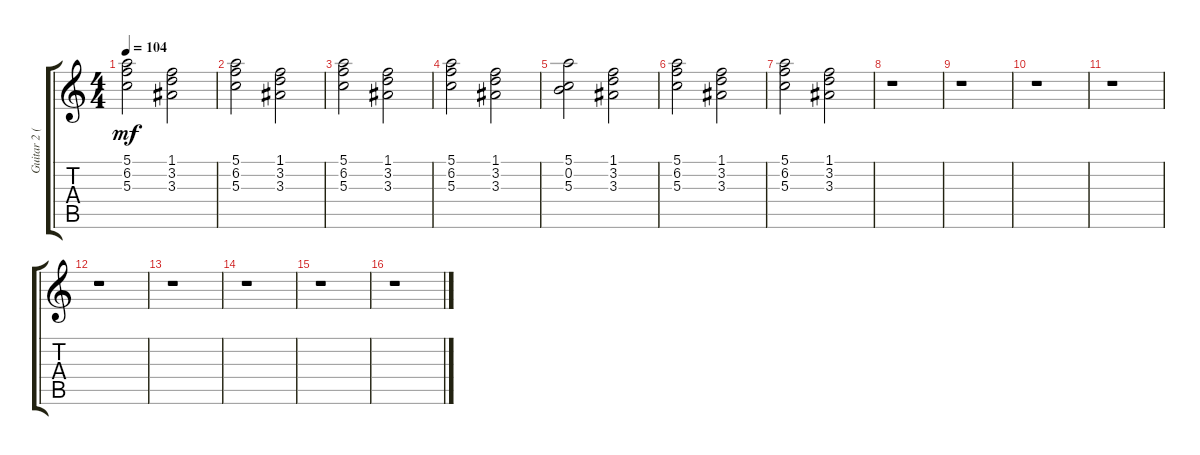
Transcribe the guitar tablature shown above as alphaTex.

\track ("Guitar 2 (Rythm)" "Guitar 2 (") {instrument overdrivenguitar}
\staff {score tabs}
\tuning (E4 B3 G3 D3 A2 E2) {hide}
\ts (4 4)
\tempo 104
\clef g2
\ks c
(5.1 6.2 5.3).2{dy mf volume 5} (1.1 3.2 3.3).2{volume 4} |
(5.1 6.2 5.3).2{volume 4} (1.1 3.2 3.3).2{volume 4} |
(5.1 6.2 5.3).2{volume 3} (1.1 3.2 3.3).2{volume 3} |
(5.1 6.2 5.3).2{volume 2} (1.1 3.2 3.3).2{volume 2} |
(5.1 0.2 5.3).2{volume 2} (1.1 3.2 3.3).2{volume 1} |
(5.1 6.2 5.3).2{volume 1} (1.1 3.2 3.3).2{volume 0} |
(5.1 6.2 5.3).2{volume 1} (1.1 3.2 3.3).2{volume 0} |
r.1 |
r.1 |
r.1 |
r.1 |
r.1 |
r.1 |
r.1 |
r.1 |
r.1
